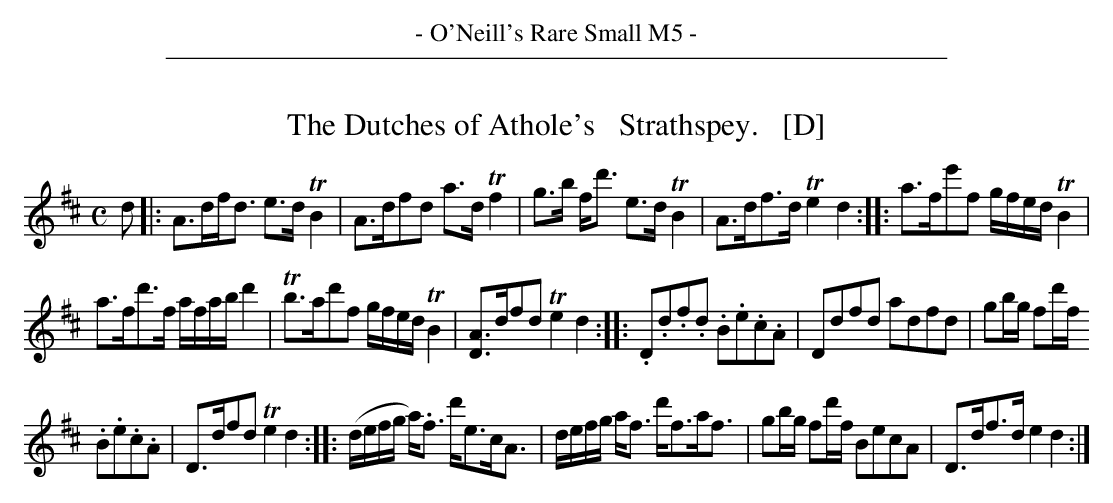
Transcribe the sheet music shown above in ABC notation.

X:1
T: The Dutches of Athole's   Strathspey.   [D]
M: C
L: 1/16
K: D
d2 |: A3dfd3 e3dTB4 | A3df2d2 a3dTf4 | g3b fd'3 e3dTB4 | A3df3d Te4d4 :: a3fe'2f2 gfed TB4 |
a3fd'3f afab d'4 | Tb3ad'2f2 gfed TB4 | [A3D3]df2d2 Te4d4 :: .D2.d2.f2.d2 .B2.e2.c2.A2 | D2d2f2d2 a2d2f2d2 | g2bg f2d'f
.B2.e2.c2.A2 | D3df2d2 Te4d4 :: (defg a).f3 d'e3cA3 | defg af3 d'f3af3 | g2bg f2d'f B2e2c2A2 | D3df3d e4d4 :|
